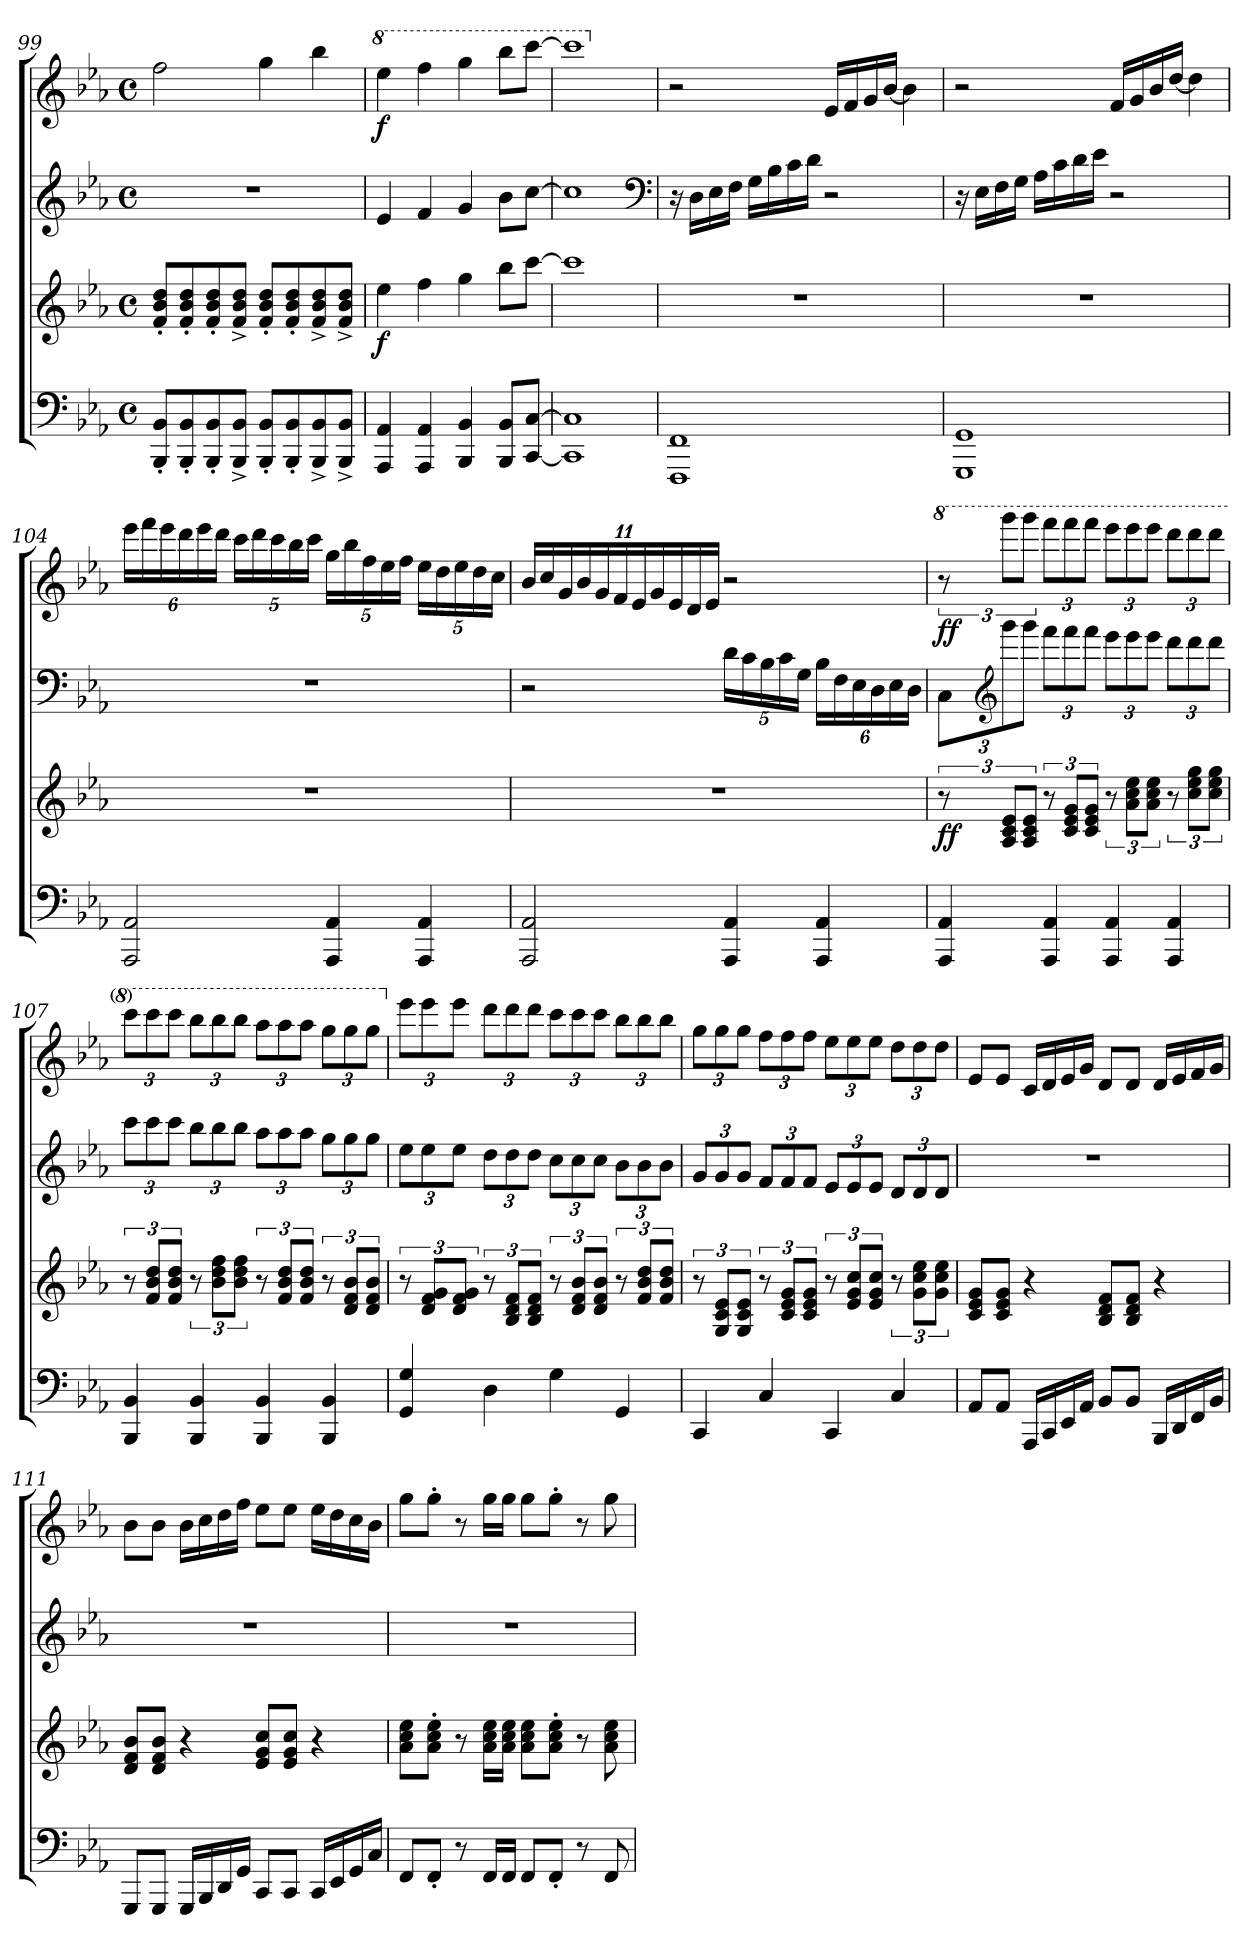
**kern	**kern	**dynam	**kern	**kern	**dynam
*part4	*part3	*part3	*part2	*part1	*part1
*staff4	*staff3	*staff3	*staff2	*staff1	*staff1
*clefF4	*clefG2	*	*clefG2	*clefG2	*
*k[b-e-a-]	*k[b-e-a-]	*	*k[b-e-a-]	*k[b-e-a-]	*
*M4/4	*M4/4	*	*M4/4	*M4/4	*
*met(c)	*met(c)	*	*met(c)	*met(c)	*
=99	=99	=99	=99	=99	=99
8BBB-' 8BB-'L	8f' 8b-' 8dd'L	.	1r	2ff	.
8BBB-' 8BB-'	8f' 8b-' 8dd'	.	.	.	.
8BBB-' 8BB-'	8f' 8b-' 8dd'	.	.	.	.
8BBB-^ 8BB-^J	8f^ 8b-^ 8dd^J	.	.	.	.
8BBB-' 8BB-'L	8f' 8b-' 8dd'L	.	.	4gg	.
8BBB-' 8BB-'	8f' 8b-' 8dd'	.	.	.	.
8BBB-^ 8BB-^	8f^ 8b-^ 8dd^	.	.	4bb-	.
8BBB-^ 8BB-^J	8f^ 8b-^ 8dd^J	.	.	.	.
=100	=100	=100	=100	=100	=100
*	*	*	*	*8va	*
4AAA- 4AA-	4ee-	f	4e-	4eee-	f
4AAA- 4AA-	4ff	.	4f	4fff	.
4BBB- 4BB-	4gg	.	4g	4ggg	.
8BBB- 8BB-L	8bb-L	.	8b-L	8bbb-L	.
[8CC [8CJ	[8cccJ	.	[8ccJ	[8ccccJ	.
=101	=101	=101	=101	=101	=101
*	*	*	*	*MM178	*
1CC] 1C]	1ccc]	.	1cc]	1cccc]	.
*	*	*	*clefF4	*	*
!!LO:LB:g=z
=102	=102	=102	=102	=102	=102
*	*	*	*	*X8va	*
1FFF 1FF	1r	.	16r	2r	.
.	.	.	16DLL	.	.
.	.	.	16E-	.	.
.	.	.	16FJJ	.	.
.	.	.	16GLL	.	.
.	.	.	16B-	.	.
.	.	.	16c	.	.
.	.	.	16dJJ	.	.
.	.	.	2r	16e-LL	.
.	.	.	.	16f	.
.	.	.	.	16g	.
.	.	.	.	[16b-JJ	.
.	.	.	.	4b-]	.
=103	=103	=103	=103	=103	=103
1GGG 1GG	1r	.	16r	2r	.
.	.	.	16E-LL	.	.
.	.	.	16F	.	.
.	.	.	16GJJ	.	.
.	.	.	16A-LL	.	.
.	.	.	16c	.	.
.	.	.	16d	.	.
.	.	.	16e-JJ	.	.
.	.	.	2r	16fLL	.
.	.	.	.	16g	.
.	.	.	.	16b-	.
.	.	.	.	[16ddJJ	.
.	.	.	.	4dd]	.
!!LO:LB:g=z
=104	=104	=104	=104	=104	=104
2AAA- 2AA-	1r	.	1r	24eee-LL	.
.	.	.	.	24fff	.
.	.	.	.	24eee-	.
.	.	.	.	24ddd	.
.	.	.	.	24eee-	.
.	.	.	.	24dddJJ	.
.	.	.	.	20cccLL	.
.	.	.	.	20ddd	.
.	.	.	.	20ccc	.
.	.	.	.	20bb-	.
.	.	.	.	20cccJJ	.
4AAA- 4AA-	.	.	.	20ggLL	.
.	.	.	.	20bb-	.
.	.	.	.	20ff	.
.	.	.	.	20ee-	.
.	.	.	.	20ffJJ	.
4AAA- 4AA-	.	.	.	20ee-LL	.
.	.	.	.	20dd	.
.	.	.	.	20ee-	.
.	.	.	.	20dd	.
.	.	.	.	20ccJJ	.
=105	=105	=105	=105	=105	=105
2AAA- 2AA-	1r	.	2r	22b-LL	.
.	.	.	.	22cc	.
.	.	.	.	22g	.
.	.	.	.	22b-	.
.	.	.	.	22g	.
.	.	.	.	22f	.
.	.	.	.	22e-	.
.	.	.	.	22g	.
.	.	.	.	22e-	.
.	.	.	.	22d	.
.	.	.	.	22e-JJ	.
4AAA- 4AA-	.	.	20dLL	2r	.
.	.	.	20c	.	.
.	.	.	20B-	.	.
.	.	.	20c	.	.
.	.	.	20GJJ	.	.
4AAA- 4AA-	.	.	24B-LL	.	.
.	.	.	24F	.	.
.	.	.	24E-	.	.
.	.	.	24D	.	.
.	.	.	24E-	.	.
.	.	.	24DJJ	.	.
!!LO:PB:g=z
=106	=106	=106	=106	=106	=106
*	*	*	*	*8va	*
*	*	*	*	*MM186	*
4AAA- 4AA-	12r	ff	12CL	12r	ff
*	*	*	*clefG2	*	*
.	12A- 12c 12e-L	.	12ggg	12ggggL	.
.	12A- 12c 12e-J	.	12gggJ	12ggggJ	.
4AAA- 4AA-	12r	.	12fffL	12ffffL	.
.	12c 12e- 12gL	.	12fff	12ffff	.
.	12c 12e- 12gJ	.	12fffJ	12ffffJ	.
4AAA- 4AA-	12r	.	12eee-L	12eeee-L	.
.	12a- 12cc 12ee-L	.	12eee-	12eeee-	.
.	12a- 12cc 12ee-J	.	12eee-J	12eeee-J	.
4AAA- 4AA-	12r	.	12dddL	12ddddL	.
.	12cc 12ee- 12ggL	.	12ddd	12dddd	.
.	12cc 12ee- 12ggJ	.	12dddJ	12ddddJ	.
=107	=107	=107	=107	=107	=107
4BBB- 4BB-	12r	.	12cccL	12ccccL	.
.	12f 12b- 12ddL	.	12ccc	12cccc	.
.	12f 12b- 12ddJ	.	12cccJ	12ccccJ	.
4BBB- 4BB-	12r	.	12bb-L	12bbb-L	.
.	12b- 12dd 12ffL	.	12bb-	12bbb-	.
.	12b- 12dd 12ffJ	.	12bb-J	12bbb-J	.
4BBB- 4BB-	12r	.	12aa-L	12aaa-L	.
.	12f 12b- 12ddL	.	12aa-	12aaa-	.
.	12f 12b- 12ddJ	.	12aa-J	12aaa-J	.
4BBB- 4BB-	12r	.	12ggL	12gggL	.
.	12d 12f 12b-L	.	12gg	12ggg	.
.	12d 12f 12b-J	.	12ggJ	12gggJ	.
!!LO:LB:g=z
=108	=108	=108	=108	=108	=108
*	*	*	*	*X8va	*
4GG 4G	12r	.	12ee-L	12eee-L	.
.	12d 12f 12gL	.	12ee-	12eee-	.
.	12d 12f 12gJ	.	12ee-J	12eee-J	.
4D	12r	.	12ddL	12dddL	.
.	12B- 12d 12fL	.	12dd	12ddd	.
.	12B- 12d 12fJ	.	12ddJ	12dddJ	.
4G	12r	.	12ccL	12cccL	.
.	12d 12f 12b-L	.	12cc	12ccc	.
.	12d 12f 12b-J	.	12ccJ	12cccJ	.
4GG	12r	.	12b-L	12bb-L	.
.	12f 12b- 12ddL	.	12b-	12bb-	.
.	12f 12b- 12ddJ	.	12b-J	12bb-J	.
=109	=109	=109	=109	=109	=109
4CC	12r	.	12gL	12ggL	.
.	12G 12c 12e-L	.	12g	12gg	.
.	12G 12c 12e-J	.	12gJ	12ggJ	.
4C	12r	.	12fL	12ffL	.
.	12c 12e- 12gL	.	12f	12ff	.
.	12c 12e- 12gJ	.	12fJ	12ffJ	.
4CC	12r	.	12e-L	12ee-L	.
.	12e- 12g 12ccL	.	12e-	12ee-	.
.	12e- 12g 12ccJ	.	12e-J	12ee-J	.
4C	12r	.	12dL	12ddL	.
.	12g 12cc 12ee-L	.	12d	12dd	.
.	12g 12cc 12ee-J	.	12dJ	12ddJ	.
=110	=110	=110	=110	=110	=110
8AA-L	8c 8e- 8gL	.	1r	8e-L	.
8AA-J	8c 8e- 8gJ	.	.	8e-J	.
16AAA-LL	4r	.	.	16cLL	.
16CC	.	.	.	16d	.
16EE-	.	.	.	16e-	.
16AA-JJ	.	.	.	16gJJ	.
8BB-L	8B- 8d 8fL	.	.	8dL	.
8BB-J	8B- 8d 8fJ	.	.	8dJ	.
16BBB-LL	4r	.	.	16dLL	.
16DD	.	.	.	16e-	.
16FF	.	.	.	16f	.
16BB-JJ	.	.	.	16gJJ	.
!!LO:LB:g=z
=111	=111	=111	=111	=111	=111
8GGGL	8d 8f 8b-L	.	1r	8b-L	.
8GGGJ	8d 8f 8b-J	.	.	8b-J	.
16GGGLL	4r	.	.	16b-LL	.
16BBB-	.	.	.	16cc	.
16DD	.	.	.	16dd	.
16GGJJ	.	.	.	16ffJJ	.
8CCL	8e- 8g 8ccL	.	.	8ee-L	.
8CCJ	8e- 8g 8ccJ	.	.	8ee-J	.
16CCLL	4r	.	.	16ee-LL	.
16EE-	.	.	.	16dd	.
16GG	.	.	.	16cc	.
16CJJ	.	.	.	16b-JJ	.
=112	=112	=112	=112	=112	=112
8FFL	8a- 8cc 8ee-L	.	1r	8ggL	.
8FF'J	8a-' 8cc' 8ee-'J	.	.	8gg'J	.
8r	8r	.	.	8r	.
16FFLL	16a- 16cc 16ee-LL	.	.	16ggLL	.
16FFJJ	16a- 16cc 16ee-JJ	.	.	16ggJJ	.
8FFL	8a- 8cc 8ee-L	.	.	8ggL	.
8FF'J	8a-' 8cc' 8ee-'J	.	.	8gg'J	.
8r	8r	.	.	8r	.
8FF	8a- 8cc 8ee-	.	.	8gg	.
=	=	=	=	=	=
*-	*-	*-	*-	*-	*-
